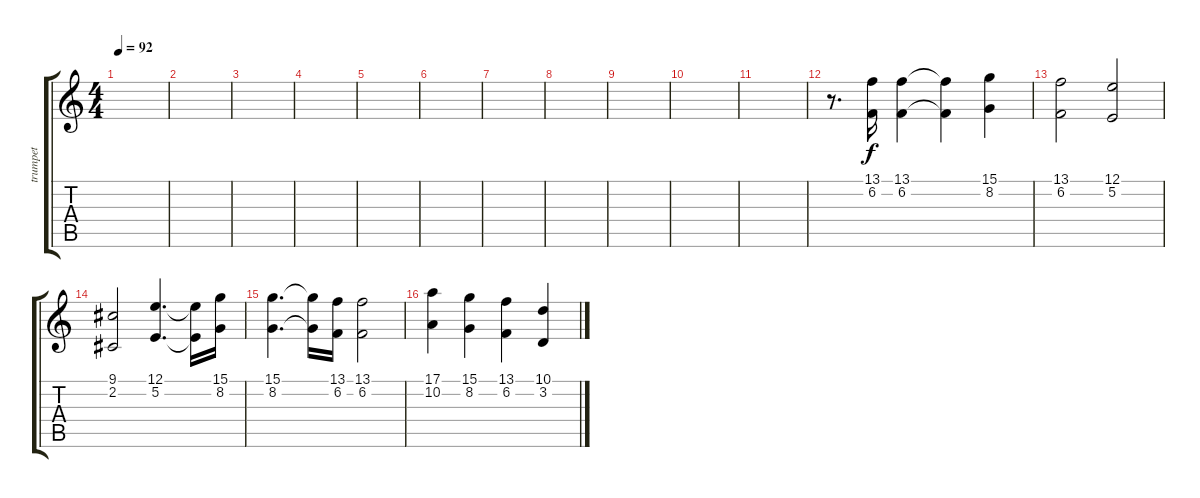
\track ("trumpet" "trumpet") {instrument brasssection}
\staff {score tabs}
\tuning (E4 B3 G3 D3 A2 E2) {hide}
\ts (4 4)
\tempo 92
\clef g2
\ks c
|
|
|
|
|
|
|
|
|
|
|
r.8{d} (13.1 6.2).16 (13.1 6.2).4 (13.1{t} 6.2{t}).4 (15.1 8.2).4 |
(13.1 6.2).2 (12.1 5.2).2 |
(9.1 2.2).2 (12.1 5.2).4{d} (12.1{t} 5.2{t}).16 (15.1 8.2).16 |
(15.1 8.2).4{d} (15.1{t} 8.2{t}).16 (13.1 6.2).16 (13.1 6.2).2 |
(17.1 10.2).4 (15.1 8.2).4 (13.1 6.2).4 (10.1 3.2).4
